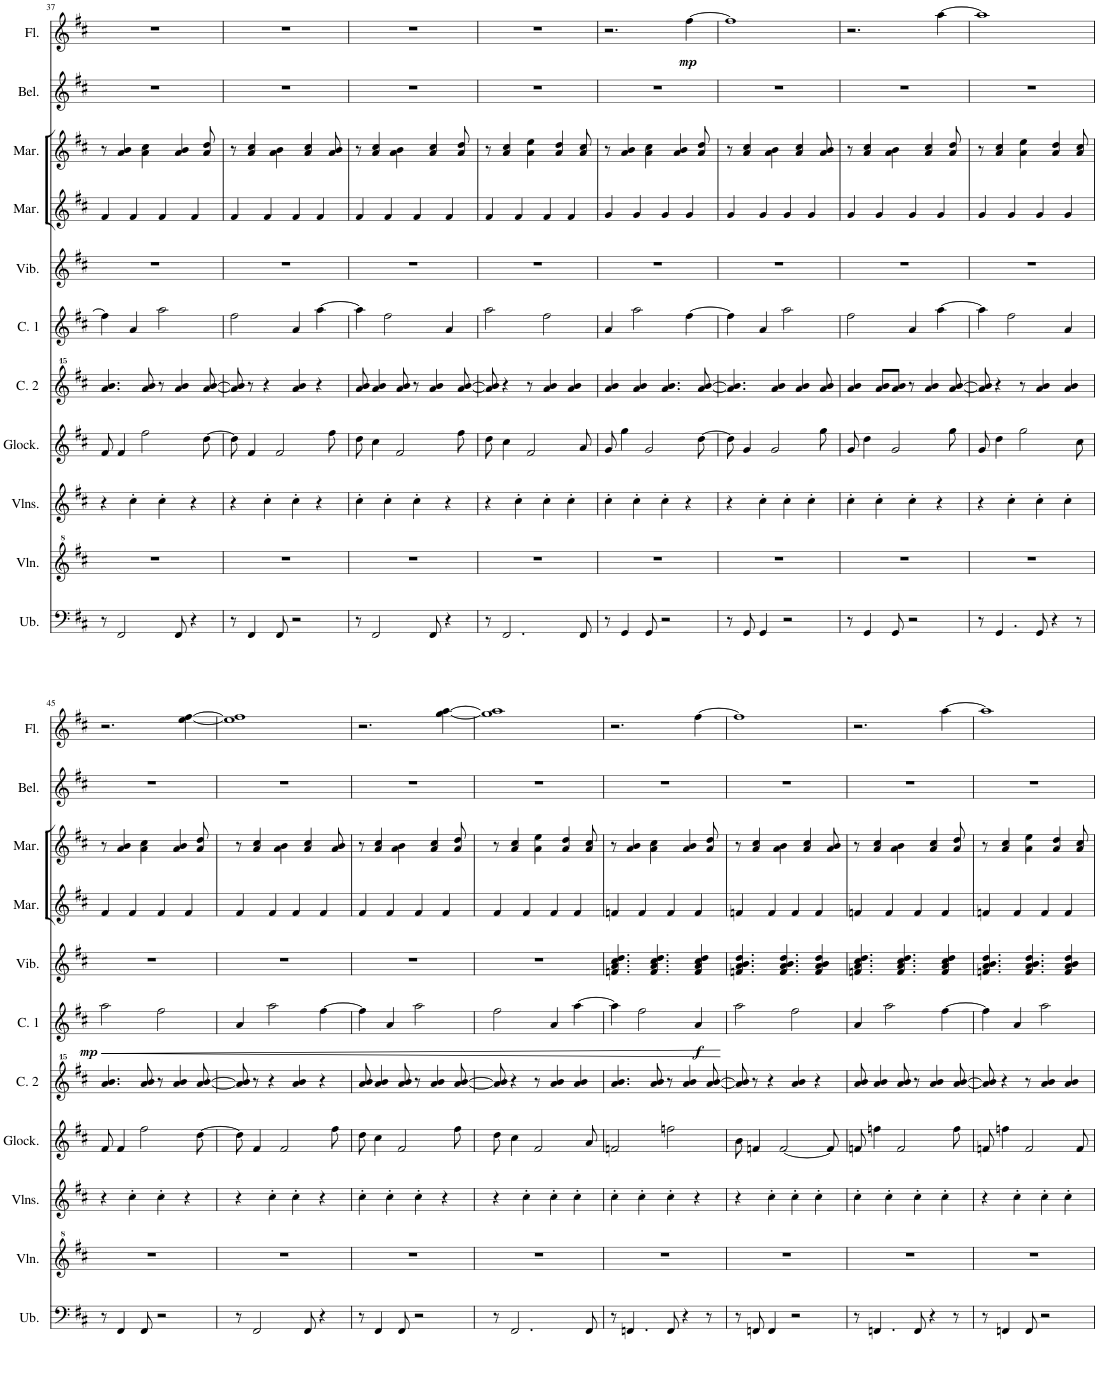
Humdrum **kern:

**kern	**kern	**kern	**kern	**kern	**kern	**dynam	**kern	**kern	**kern	**kern	**kern	**dynam
*part11	*part10	*part9	*part8	*part7	*part6	*part6	*part5	*part4	*part3	*part2	*part1	*part1
*staff11	*staff10	*staff9	*staff8	*staff7	*staff6	*staff6	*staff5	*staff4	*staff3	*staff2	*staff1	*staff1
*I"Upright Bass	*I"Violin	*I"Violins	*I"Glockenspiel	*I"Celesta 2	*I"Celesta 1	*	*I"Vibraphone	*I"Marimba	*I"Marimba	*I"Tubular Bells	*I"Flute	*
*I'Ub.	*I'Vln.	*I'Vlns.	*I'Glock.	*I'C. 2	*I'C. 1	*	*I'Vib.	*I'Mar.	*I'Mar.	*I'Bel.	*I'Fl.	*
!!LO:PB:g=z
*clefF4	*clefG^2	*clefG2	*clefG2	*clefG^^2	*clefG2	*	*clefG2	*clefG2	*clefG2	*clefG2	*clefG2	*
*Trd7c12	*	*	*Trd-14c-24	*	*	*	*	*	*	*	*	*
*k[f#c#]	*k[f#c#]	*k[f#c#]	*k[f#c#]	*k[f#c#]	*k[f#c#]	*	*k[f#c#]	*k[f#c#]	*k[f#c#]	*k[f#c#]	*k[f#c#]	*
*M4/4	*M4/4	*M4/4	*M4/4	*M4/4	*M4/4	*	*M4/4	*M4/4	*M4/4	*M4/4	*M4/4	*
=37	=37	=37	=37	=37	=37	=37	=37	=37	=37	=37	=37	=37
8r	1r	4r	8f#/	4.aaa/ 4.bbb/	4ff#\]	.	1r	4f#/	8r	1r	1r	.
2FF#/	.	.	4f#/	.	.	.	.	.	4a/ 4b/	.	.	.
.	.	4cc#'\	.	.	4a/	.	.	4f#/	.	.	.	.
.	.	.	2ff#\	8aaa/ 8bbb/	.	.	.	.	4a\ 4cc#\	.	.	.
.	.	4cc#'\	.	8r	2aa\	.	.	4f#/	.	.	.	.
8FF#/	.	.	.	4aaa/ 4bbb/	.	.	.	.	4a/ 4b/	.	.	.
4r	.	4r	.	.	.	.	.	4f#/	.	.	.	.
.	.	.	[8dd\	[8aaa/ [8bbb/	.	.	.	.	8a/ 8dd/	.	.	.
=38	=38	=38	=38	=38	=38	=38	=38	=38	=38	=38	=38	=38
8r	1r	4r	8dd\]	8aaa/] 8bbb/]	2ff#\	.	1r	4f#/	8r	1r	1r	.
4FF#/	.	.	4f#/	8r	.	.	.	.	4a/ 4cc#/	.	.	.
.	.	4cc#'\	.	4r	.	.	.	4f#/	.	.	.	.
8FF#/	.	.	2f#/	.	.	.	.	.	4a\ 4b\	.	.	.
2r	.	4cc#'\	.	4aaa/ 4bbb/	4a/	.	.	4f#/	.	.	.	.
.	.	.	.	.	.	.	.	.	4a/ 4cc#/	.	.	.
.	.	4r	.	4r	[4aa\	.	.	4f#/	.	.	.	.
.	.	.	8ff#\	.	.	.	.	.	8a/ 8b/	.	.	.
=39	=39	=39	=39	=39	=39	=39	=39	=39	=39	=39	=39	=39
8r	1r	4cc#'\	8dd\	8aaa/ 8bbb/	4aa\]	.	1r	4f#/	8r	1r	1r	.
2FF#/	.	.	4cc#\	4aaa/ 4bbb/	.	.	.	.	4a/ 4cc#/	.	.	.
.	.	4cc#'\	.	.	2ff#\	.	.	4f#/	.	.	.	.
.	.	.	2f#/	8aaa/ 8bbb/	.	.	.	.	4a\ 4b\	.	.	.
.	.	4cc#'\	.	8r	.	.	.	4f#/	.	.	.	.
8FF#/	.	.	.	4aaa/ 4bbb/	.	.	.	.	4a/ 4cc#/	.	.	.
4r	.	4r	.	.	4a/	.	.	4f#/	.	.	.	.
.	.	.	8ff#\	[8aaa/ [8bbb/	.	.	.	.	8a/ 8dd/	.	.	.
=40	=40	=40	=40	=40	=40	=40	=40	=40	=40	=40	=40	=40
8r	1r	4r	8dd\	8aaa/] 8bbb/]	2aa\	.	1r	4f#/	8r	1r	1r	.
2.FF#/	.	.	4cc#\	4r	.	.	.	.	4a/ 4cc#/	.	.	.
.	.	4cc#'\	.	.	.	.	.	4f#/	.	.	.	.
.	.	.	2f#/	8r	.	.	.	.	4a\ 4ee\	.	.	.
.	.	4cc#'\	.	4aaa/ 4bbb/	2ff#\	.	.	4f#/	.	.	.	.
.	.	.	.	.	.	.	.	.	4a/ 4dd/	.	.	.
.	.	4cc#'\	.	4aaa/ 4bbb/	.	.	.	4f#/	.	.	.	.
8FF#/	.	.	8a/	.	.	.	.	.	8a/ 8cc#/	.	.	.
=41	=41	=41	=41	=41	=41	=41	=41	=41	=41	=41	=41	=41
8r	1r	4cc#'\	8g/	4aaa/ 4bbb/	4a/	.	1r	4g/	8r	1r	2.r	.
4GG/	.	.	4gg\	.	.	.	.	.	4a/ 4b/	.	.	.
.	.	4cc#'\	.	4aaa/ 4bbb/	2aa\	.	.	4g/	.	.	.	.
8GG/	.	.	2g/	.	.	.	.	.	4a\ 4cc#\	.	.	.
2r	.	4cc#'\	.	4.aaa/ 4.bbb/	.	.	.	4g/	.	.	.	.
.	.	.	.	.	.	.	.	.	4a/ 4b/	.	.	.
!	!	!	!	!	!	!	!	!	!	!	!	!LO:DY:b
.	.	4r	.	.	[4ff#\	.	.	4g/	.	.	[4ff#\	mp
.	.	.	[8dd\	[8aaa/ [8bbb/	.	.	.	.	8a/ 8dd/	.	.	.
=42	=42	=42	=42	=42	=42	=42	=42	=42	=42	=42	=42	=42
8r	1r	4r	8dd\]	4.aaa/] 4.bbb/]	4ff#\]	.	1r	4g/	8r	1r	1ff#]	.
8GG/	.	.	4g/	.	.	.	.	.	4a/ 4cc#/	.	.	.
4GG/	.	4cc#'\	.	.	4a/	.	.	4g/	.	.	.	.
.	.	.	2g/	4aaa/ 4bbb/	.	.	.	.	4a\ 4b\	.	.	.
2r	.	4cc#'\	.	.	2aa\	.	.	4g/	.	.	.	.
.	.	.	.	4aaa/ 4bbb/	.	.	.	.	4a/ 4cc#/	.	.	.
.	.	4cc#'\	.	.	.	.	.	4g/	.	.	.	.
.	.	.	8gg\	8aaa/ 8bbb/	.	.	.	.	8a/ 8b/	.	.	.
=43	=43	=43	=43	=43	=43	=43	=43	=43	=43	=43	=43	=43
8r	1r	4cc#'\	8g/	4aaa/ 4bbb/	2ff#\	.	1r	4g/	8r	1r	2.r	.
4GG/	.	.	4dd\	.	.	.	.	.	4a/ 4cc#/	.	.	.
.	.	4cc#'\	.	8aaa/ 8bbb/L	.	.	.	4g/	.	.	.	.
8GG/	.	.	2g/	8aaa/ 8bbb/J	.	.	.	.	4a\ 4b\	.	.	.
2r	.	4cc#'\	.	8r	4a/	.	.	4g/	.	.	.	.
.	.	.	.	4aaa/ 4bbb/	.	.	.	.	4a/ 4cc#/	.	.	.
.	.	4r	.	.	[4aa\	.	.	4g/	.	.	[4aa\	.
.	.	.	8gg\	[8aaa/ [8bbb/	.	.	.	.	8a/ 8dd/	.	.	.
=44	=44	=44	=44	=44	=44	=44	=44	=44	=44	=44	=44	=44
8r	1r	4r	8g/	8aaa/] 8bbb/]	4aa\]	.	1r	4g/	8r	1r	1aa]	.
4.GG/	.	.	4dd\	4r	.	.	.	.	4a/ 4cc#/	.	.	.
.	.	4cc#'\	.	.	2ff#\	.	.	4g/	.	.	.	.
.	.	.	2gg\	8r	.	.	.	.	4a\ 4ee\	.	.	.
8GG/	.	4cc#'\	.	4aaa/ 4bbb/	.	.	.	4g/	.	.	.	.
4r	.	.	.	.	.	.	.	.	4a/ 4dd/	.	.	.
.	.	4cc#'\	.	4aaa/ 4bbb/	4a/	.	.	4g/	.	.	.	.
8r	.	.	8cc#\	.	.	.	.	.	8a/ 8cc#/	.	.	.
!!LO:LB:g=z
=45	=45	=45	=45	=45	=45	=45	=45	=45	=45	=45	=45	=45
!	!	!	!	!	!	!LO:HP:b	!	!	!	!	!	!
!	!	!	!	!	!	!LO:DY:n=1:b	!	!	!	!	!	!
8r	1r	4r	8f#/	4.aaa/ 4.bbb/	2aa\	< mp	1r	4f#/	8r	1r	2.r	.
4FF#/	.	.	4f#/	.	.	.	.	.	4a/ 4b/	.	.	.
.	.	4cc#'\	.	.	.	.	.	4f#/	.	.	.	.
8FF#/	.	.	2ff#\	8aaa/ 8bbb/	.	.	.	.	4a\ 4cc#\	.	.	.
2r	.	4cc#'\	.	8r	2ff#\	.	.	4f#/	.	.	.	.
.	.	.	.	4aaa/ 4bbb/	.	.	.	.	4a/ 4b/	.	.	.
.	.	4r	.	.	.	.	.	4f#/	.	.	[4ee\ [4ff#\	.
.	.	.	[8dd\	[8aaa/ [8bbb/	.	.	.	.	8a/ 8dd/	.	.	.
=46	=46	=46	=46	=46	=46	=46	=46	=46	=46	=46	=46	=46
8r	1r	4r	8dd\]	8aaa/] 8bbb/]	4a/	.	1r	4f#/	8r	1r	1ee] 1ff#]	.
2FF#/	.	.	4f#/	8r	.	.	.	.	4a/ 4cc#/	.	.	.
.	.	4cc#'\	.	4r	2aa\	.	.	4f#/	.	.	.	.
.	.	.	2f#/	.	.	.	.	.	4a\ 4b\	.	.	.
.	.	4cc#'\	.	4aaa/ 4bbb/	.	.	.	4f#/	.	.	.	.
8FF#/	.	.	.	.	.	.	.	.	4a/ 4cc#/	.	.	.
4r	.	4r	.	4r	[4ff#\	.	.	4f#/	.	.	.	.
.	.	.	8ff#\	.	.	.	.	.	8a/ 8b/	.	.	.
=47	=47	=47	=47	=47	=47	=47	=47	=47	=47	=47	=47	=47
8r	1r	4cc#'\	8dd\	8aaa/ 8bbb/	4ff#\]	.	1r	4f#/	8r	1r	2.r	.
4FF#/	.	.	4cc#\	4aaa/ 4bbb/	.	.	.	.	4a/ 4cc#/	.	.	.
.	.	4cc#'\	.	.	4a/	.	.	4f#/	.	.	.	.
8FF#/	.	.	2f#/	8aaa/ 8bbb/	.	.	.	.	4a\ 4b\	.	.	.
2r	.	4cc#'\	.	8r	2aa\	.	.	4f#/	.	.	.	.
.	.	.	.	4aaa/ 4bbb/	.	.	.	.	4a/ 4cc#/	.	.	.
.	.	4r	.	.	.	.	.	4f#/	.	.	[4gg\ [4aa\	.
.	.	.	8ff#\	[8aaa/ [8bbb/	.	.	.	.	8a/ 8dd/	.	.	.
=48	=48	=48	=48	=48	=48	=48	=48	=48	=48	=48	=48	=48
8r	1r	4r	8dd\	8aaa/] 8bbb/]	2ff#\	.	1r	4f#/	8r	1r	1gg] 1aa]	.
2.FF#/	.	.	4cc#\	4r	.	.	.	.	4a/ 4cc#/	.	.	.
.	.	4cc#'\	.	.	.	.	.	4f#/	.	.	.	.
.	.	.	2f#/	8r	.	.	.	.	4a\ 4ee\	.	.	.
.	.	4cc#'\	.	4aaa/ 4bbb/	4a/	.	.	4f#/	.	.	.	.
.	.	.	.	.	.	.	.	.	4a/ 4dd/	.	.	.
.	.	4cc#'\	.	4aaa/ 4bbb/	[4aa\	.	.	4f#/	.	.	.	.
8FF#/	.	.	8a/	.	.	.	.	.	8a/ 8cc#/	.	.	.
=49	=49	=49	=49	=49	=49	=49	=49	=49	=49	=49	=49	=49
8r	1r	4cc#'\	2fn/	4.aaa/ 4.bbb/	4aa\]	.	4.fn/ 4.a/ 4.cc#/ 4.dd/	4fn/	8r	1r	2.r	.
4.FFn/	.	.	.	.	.	.	.	.	4a/ 4b/	.	.	.
.	.	4cc#'\	.	.	2ff#\	.	.	4f/	.	.	.	.
.	.	.	.	8aaa/ 8bbb/	.	.	4.f/ 4.a/ 4.cc#/ 4.dd/	.	4a\ 4cc#\	.	.	.
8FF/	.	4cc#'\	2ffn\	8r	.	.	.	4f/	.	.	.	.
4r	.	.	.	4aaa/ 4bbb/	.	.	.	.	4a/ 4b/	.	.	.
!	!	!	!	!	!	!LO:DY:b	!	!	!	!	!	!
.	.	4r	.	.	4a/	f	4f/ 4a/ 4cc#/ 4dd/	4f/	.	.	[4ff#\	.
8r	.	.	.	[8aaa/ [8bbb/	.	.	.	.	8a/ 8dd/	.	.	.
.	.	.	.	.	.	[	.	.	.	.	.	.
=50	=50	=50	=50	=50	=50	=50	=50	=50	=50	=50	=50	=50
8r	1r	4r	8b\	8aaa/] 8bbb/]	2aa\	.	4.fn/ 4.a/ 4.b/ 4.dd/	4fn/	8r	1r	1ff#]	.
8FFn/	.	.	4fn/	8r	.	.	.	.	4a/ 4cc#/	.	.	.
4FF/	.	4cc#'\	.	4r	.	.	.	4f/	.	.	.	.
.	.	.	[2f/	.	.	.	4.f/ 4.a/ 4.b/ 4.dd/	.	4a\ 4b\	.	.	.
2r	.	4cc#'\	.	4aaa/ 4bbb/	2ff#\	.	.	4f/	.	.	.	.
.	.	.	.	.	.	.	.	.	4a/ 4cc#/	.	.	.
.	.	4cc#'\	.	4r	.	.	4f/ 4a/ 4b/ 4dd/	4f/	.	.	.	.
.	.	.	8f/]	.	.	.	.	.	8a/ 8b/	.	.	.
=51	=51	=51	=51	=51	=51	=51	=51	=51	=51	=51	=51	=51
8r	1r	4cc#'\	8fn/	8aaa/ 8bbb/	4a/	.	4.fn/ 4.a/ 4.cc#/ 4.dd/	4fn/	8r	1r	2.r	.
4.FFn/	.	.	4ffn\	4aaa/ 4bbb/	.	.	.	.	4a/ 4cc#/	.	.	.
.	.	4cc#'\	.	.	2aa\	.	.	4f/	.	.	.	.
.	.	.	2f/	8aaa/ 8bbb/	.	.	4.f/ 4.a/ 4.cc#/ 4.dd/	.	4a\ 4b\	.	.	.
8FF/	.	4cc#'\	.	8r	.	.	.	4f/	.	.	.	.
4r	.	.	.	4aaa/ 4bbb/	.	.	.	.	4a/ 4cc#/	.	.	.
.	.	4cc#'\	.	.	[4ff#\	.	4f/ 4a/ 4cc#/ 4dd/	4f/	.	.	[4aa\	.
8r	.	.	8ff\	[8aaa/ [8bbb/	.	.	.	.	8a/ 8dd/	.	.	.
=52	=52	=52	=52	=52	=52	=52	=52	=52	=52	=52	=52	=52
8r	1r	4r	8fn/	8aaa/] 8bbb/]	4ff#\]	.	4.fn/ 4.a/ 4.b/ 4.dd/	4fn/	8r	1r	1aa]	.
4FFn/	.	.	4ffn\	4r	.	.	.	.	4a/ 4cc#/	.	.	.
.	.	4cc#'\	.	.	4a/	.	.	4f/	.	.	.	.
8FF/	.	.	2f/	8r	.	.	4.f/ 4.a/ 4.b/ 4.dd/	.	4a\ 4ee\	.	.	.
2r	.	4cc#'\	.	4aaa/ 4bbb/	2aa\	.	.	4f/	.	.	.	.
.	.	.	.	.	.	.	.	.	4a/ 4dd/	.	.	.
.	.	4cc#'\	.	4aaa/ 4bbb/	.	.	4f/ 4a/ 4b/ 4dd/	4f/	.	.	.	.
.	.	.	8f/	.	.	.	.	.	8a/ 8cc#/	.	.	.
=	=	=	=	=	=	=	=	=	=	=	=	=
*-	*-	*-	*-	*-	*-	*-	*-	*-	*-	*-	*-	*-
